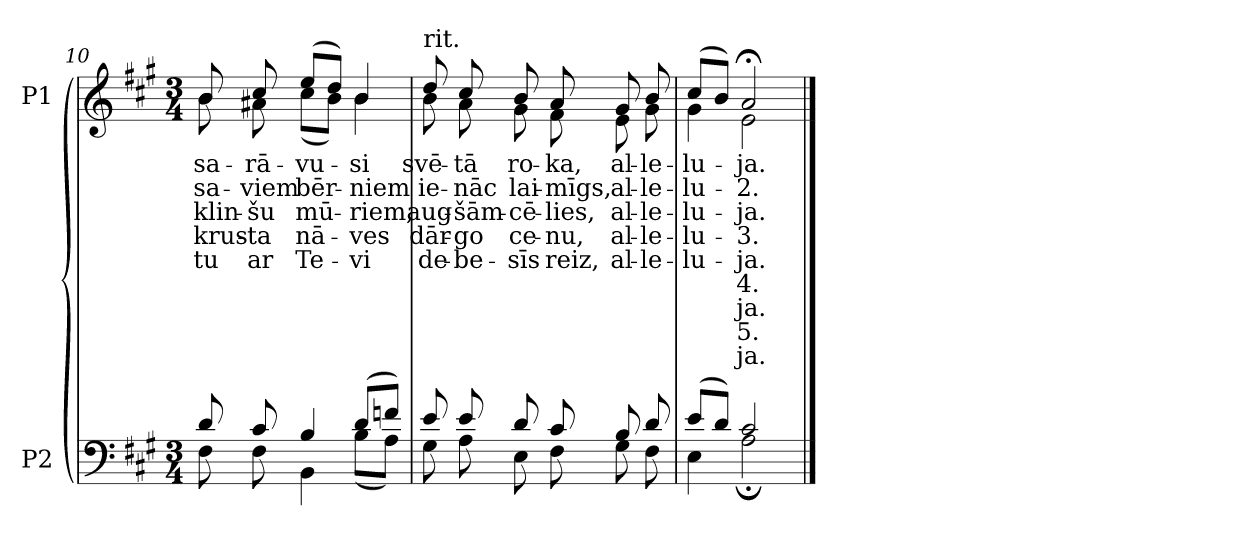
**kern	**kern	**text	**text	**text	**text	**text	**text	**text	**text	**text
*part2	*part1	*part1	*part1	*part1	*part1	*part1	*part1	*part1	*part1	*part1
*staff2	*staff1	*staff1	*staff1	*staff1	*staff1	*staff1	*staff1	*staff1	*staff1	*staff1
*I"P2	*I"P1	*	*	*	*	*	*	*	*	*
*clefF4	*clefG2	*	*	*	*	*	*	*	*	*
*k[f#c#g#]	*k[f#c#g#]	*	*	*	*	*	*	*	*	*
*A:	*A:	*	*	*	*	*	*	*	*	*
*M3/4	*M3/4	*	*	*	*	*	*	*	*	*
=10	=10	=10	=10	=10	=10	=10	=10	=10	=10	=10
*^	*	*	*	*	*	*	*	*	*	*
!	!	!	!LO:LY:b:color=#000000	!LO:LY:b:color=#000000	!LO:LY:b:color=#000000	!LO:LY:b:color=#000000	!LO:LY:b:color=#000000	!	!	!	!
*	*	*^	*	*	*	*	*	*	*	*	*
8di/	8F#i\	8bi/	8bi\	sa-	sa-	klin-	krus-	-tu	.	.	.	.
!	!	!	!	!LO:LY:b:color=#000000	!LO:LY:b:color=#000000	!LO:LY:b:color=#000000	!LO:LY:b:color=#000000	!LO:LY:b:color=#000000	!	!	!	!
8c#i/	8F#i\	8cc#i/	8a#Xi\	-rā-	-viem	-šu	-ta	ar	.	.	.	.
!	!	!	!	!LO:LY:b:color=#000000	!LO:LY:b:color=#000000	!LO:LY:b:color=#000000	!LO:LY:b:color=#000000	!LO:LY:b:color=#000000	!	!	!	!
4Bi/	4BBi\	(8eei/L	(8cc#i\L	-vu-	bēr-	mū-	nā-	Te-	.	.	.	.
.	.	8ddi/J)	8bi\J)	.	.	.	.	.	.	.	.	.
!	!	!	!	!LO:LY:b:color=#000000	!LO:LY:b:color=#000000	!LO:LY:b:color=#000000	!LO:LY:b:color=#000000	!LO:LY:b:color=#000000	!	!	!	!
(8di/L	(8Bi\L	4bi/	4bi\	-si	-niem	-riem,	-ves	-vi	.	.	.	.
8fni/J)	8Ai\J)	.	.	.	.	.	.	.	.	.	.	.
=11	=11	=11	=11	=11	=11	=11	=11	=11	=11	=11	=11	=11
!	!	!LO:TX:t=rit.	!	!	!	!	!	!	!	!	!	!
!	!	!	!	!LO:LY:b:color=#000000	!LO:LY:b:color=#000000	!LO:LY:b:color=#000000	!LO:LY:b:color=#000000	!LO:LY:b:color=#000000	!	!	!	!
8ei/	8G#i\	8ddi/	8bi\	svē-	ie-	aug-	dār-	de-	.	.	.	.
!	!	!	!	!LO:LY:b:color=#000000	!LO:LY:b:color=#000000	!LO:LY:b:color=#000000	!LO:LY:b:color=#000000	!LO:LY:b:color=#000000	!	!	!	!
8ei/	8Ai\	8cc#i/	8ai\	-tā	-nāc	-šām-	-go	-be-	.	.	.	.
!	!	!	!	!LO:LY:b:color=#000000	!LO:LY:b:color=#000000	!LO:LY:b:color=#000000	!LO:LY:b:color=#000000	!LO:LY:b:color=#000000	!	!	!	!
8di/	8Ei\	8bi/	8g#i\	ro-	lai-	-cē-	ce-	-sīs	.	.	.	.
!	!	!	!	!LO:LY:b:color=#000000	!LO:LY:b:color=#000000	!LO:LY:b:color=#000000	!LO:LY:b:color=#000000	!LO:LY:b:color=#000000	!	!	!	!
8c#i/	8F#i\	8ai/	8f#i\	-ka,	-mīgs,	-lies,	-nu,	reiz,	.	.	.	.
!	!	!	!	!LO:LY:b:color=#000000	!LO:LY:b:color=#000000	!LO:LY:b:color=#000000	!LO:LY:b:color=#000000	!LO:LY:b:color=#000000	!	!	!	!
8Bi/	8G#i\	8g#i/	8ei\	al-	al-	al-	al-	al-	.	.	.	.
!	!	!	!	!LO:LY:b:color=#000000	!LO:LY:b:color=#000000	!LO:LY:b:color=#000000	!LO:LY:b:color=#000000	!LO:LY:b:color=#000000	!	!	!	!
8di/	8F#i\	8bi/	8g#i\	-le-	-le-	-le-	-le-	-le-	.	.	.	.
=12	=12	=12	=12	=12	=12	=12	=12	=12	=12	=12	=12	=12
!	!	!	!	!LO:LY:b:color=#000000	!LO:LY:b:color=#000000	!LO:LY:b:color=#000000	!LO:LY:b:color=#000000	!LO:LY:b:color=#000000	!	!	!	!
(8ei/L	4Ei\	(8cc#i/L	4g#i\	-lu-	-lu-	-lu-	-lu-	-lu-	.	.	.	.
8di/J)	.	8bi/J)	.	.	.	.	.	.	.	.	.	.
!	!	!	!	!LO:LY:b:color=#000000	!LO:LY:b:color=#000000	!LO:LY:b:color=#000000	!LO:LY:b:color=#000000	!LO:LY:b:color=#000000	!LO:LY:b:color=#000000	!LO:LY:b:color=#000000	!LO:LY:b:color=#000000	!LO:LY:b:color=#000000
2c#i/	2A;i\	2a;i/	2ei\	-ja.	2.	-ja.	3.	-ja.	4.	-ja.	5.	-ja.
*v	*v	*	*	*	*	*	*	*	*	*	*	*
*	*v	*v	*	*	*	*	*	*	*	*	*
==	==	==	==	==	==	==	==	==	==	==
*-	*-	*-	*-	*-	*-	*-	*-	*-	*-	*-
